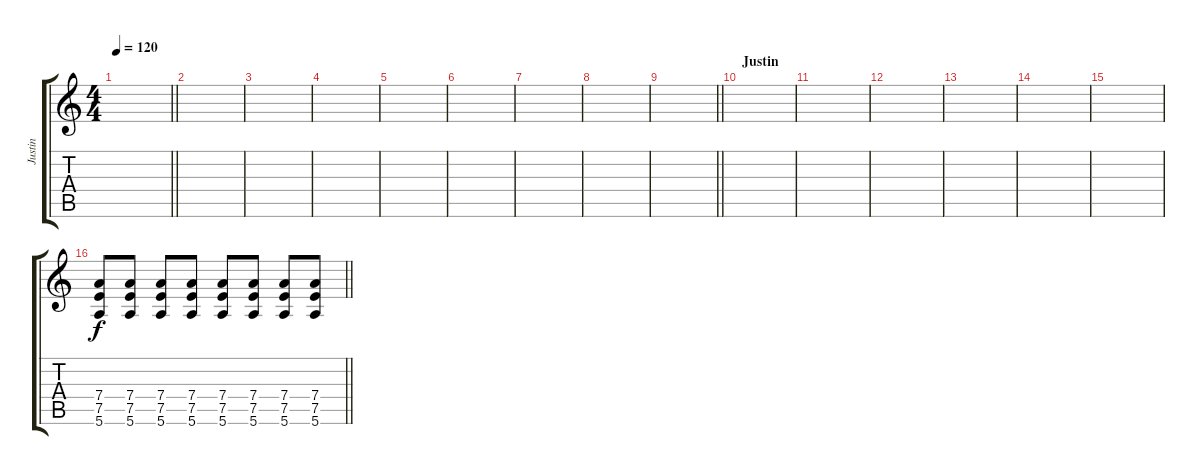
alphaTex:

\track ("Justin" "Justin") {instrument distortionguitar}
\staff {score tabs}
\tuning (E4 B3 G3 D3 A2 E2) {hide}
\ts (4 4)
\tempo 120
\clef g2
\barLineRight lightlight
\ks c
|
|
|
|
|
|
|
|
\barLineRight lightlight
|
\section ("" "Justin")
|
|
|
|
|
|
\barLineRight lightlight
(7.4 7.5 5.6).8 (7.4 7.5 5.6).8 (7.4 7.5 5.6).8 (7.4 7.5 5.6).8 (7.4 7.5 5.6).8 (7.4 7.5 5.6).8 (7.4 7.5 5.6).8 (7.4 7.5 5.6).8
